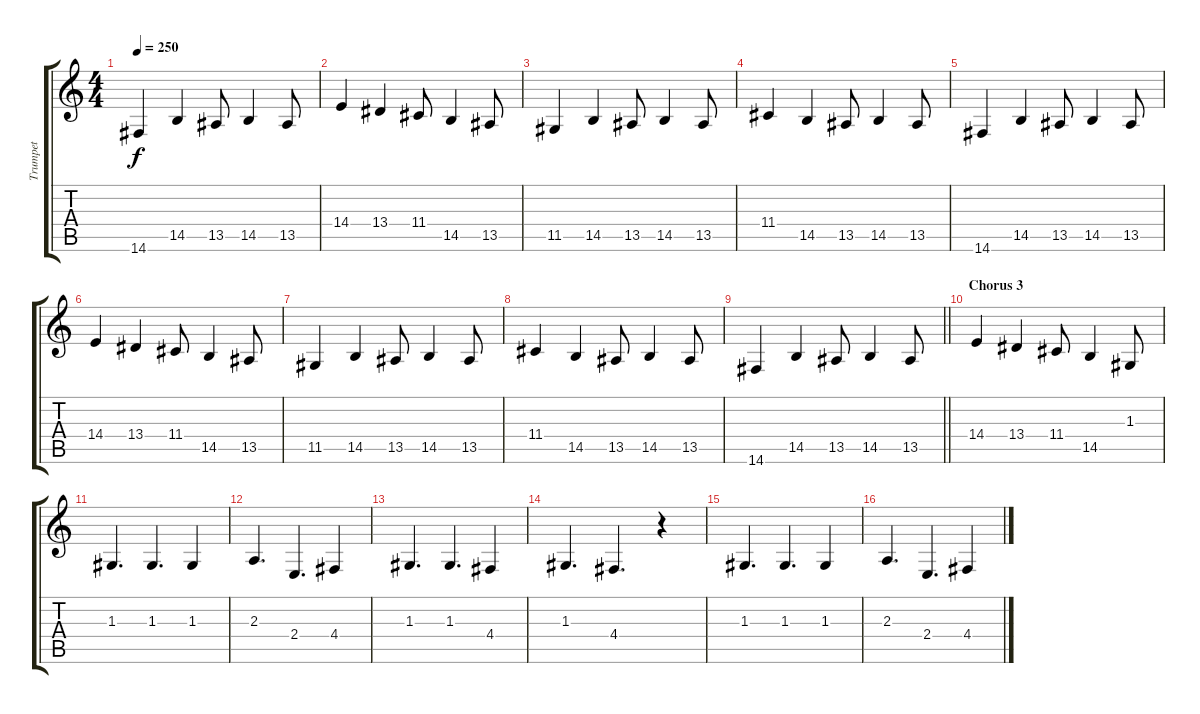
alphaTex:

\track ("Trumpet" "Trumpet") {instrument trumpet}
\staff {score tabs}
\tuning (E4 B3 G3 D3 A2 E2) {hide}
\ts (4 4)
\tempo 250
\clef g2
\ks c
14.6.4{dy f} 14.5.4 13.5.8 14.5.4 13.5.8 |
14.4.4 13.4.4 11.4.8 14.5.4 13.5.8 |
11.5.4 14.5.4 13.5.8 14.5.4 13.5.8 |
11.4.4 14.5.4 13.5.8 14.5.4 13.5.8 |
14.6.4 14.5.4 13.5.8 14.5.4 13.5.8 |
14.4.4 13.4.4 11.4.8 14.5.4 13.5.8 |
11.5.4 14.5.4 13.5.8 14.5.4 13.5.8 |
11.4.4 14.5.4 13.5.8 14.5.4 13.5.8 |
\barLineRight lightlight
14.6.4 14.5.4 13.5.8 14.5.4 13.5.8 |
\section ("" "Chorus 3")
14.4.4 13.4.4 11.4.8 14.5.4 1.3.8 |
1.3.4{d} 1.3.4{d} 1.3.4 |
2.3.4{d} 2.4.4{d} 4.4.4 |
1.3.4{d} 1.3.4{d} 4.4.4 |
1.3.4{d} 4.4.4{d} r.4 |
1.3.4{d} 1.3.4{d} 1.3.4 |
2.3.4{d} 2.4.4{d} 4.4.4
